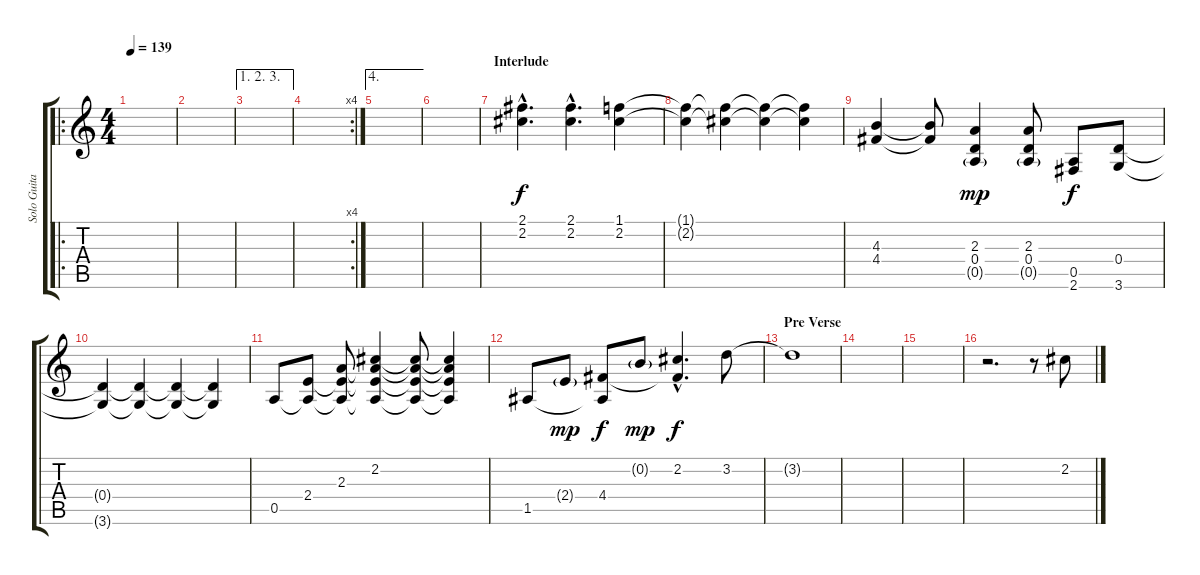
\track ("Solo Guitar" "Solo Guita") {instrument electricguitarjazz}
\staff {score tabs}
\tuning (E4 B3 G3 D3 A2 E2) {hide}
\ro
\ts (4 4)
\tempo 139
\clef g2
\ks c
|
|
\ae (1 2 3)
|
\rc 4
|
\ae 4
|
|
\section ("" "Interlude")
(2.1{hac} 2.2{hac}).4{d volume 10} (2.1{hac} 2.2{hac}).4{d} (1.1 2.2).4 |
(1.1{t} 2.2{t}).4 (1.1{t} 2.2{t}).4 (1.1{t} 2.2{t}).4 (1.1{t} 2.2{t}).4 |
(4.3 4.4).4 (4.3{t} 4.4{t}).8 (2.3 0.4 0.5{g}).4{dy mp} (2.3 0.4 0.5{g}).8 (0.5 2.6).8{dy f} (0.4 3.6).8 |
(0.4{t} 3.6{t}).4 (0.4{t} 3.6{t}).4 (0.4{t} 3.6{t}).4 (0.4{t} 3.6{t}).4 |
0.5.8 (2.4 0.5{t}).8 (2.3 2.4{t} 0.5{t}).8 (2.2 2.3{t} 2.4{t} 0.5{t}).4 (2.2{t} 2.3{t} 2.4{t} 0.5{t}).8 (2.2{t} 2.3{t} 2.4{t} 0.5{t}).4 |
1.5.8 2.4{g}.8{dy mp} (4.4 1.5{t}).8{dy f} 0.2{g}.8{dy mp} (2.2{hac} 4.4{hac t}).4{d dy f} 3.2.8 |
\section ("" "Pre Verse")
3.2{t}.1 |
|
|
r.2{d} r.8 2.2.8{volume 14}
